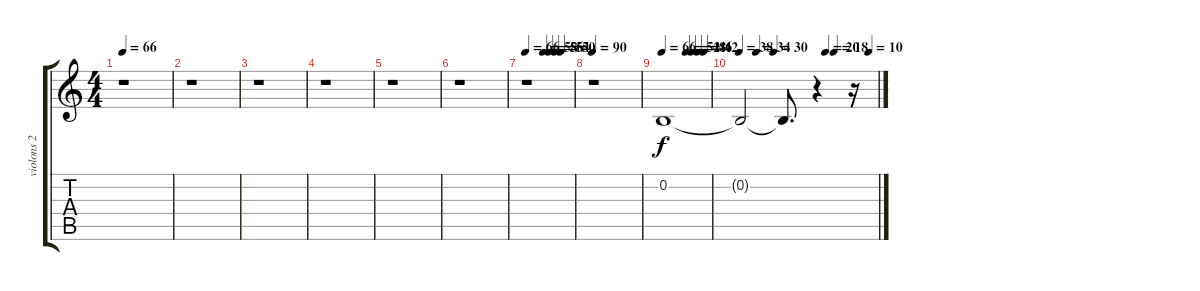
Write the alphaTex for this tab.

\track ("violons 2" "violons 2") {instrument stringensemble1}
\staff {score tabs}
\tuning (E4 B3 G3 D3 A2 E2) {hide}
\ts (4 4)
\tempo 66
\clef g2
\ks c
r.1{dy f} |
r.1 |
r.1 |
r.1 |
r.1 |
r.1 |
\tempo 66
\tempo (58 0.375)
\tempo (56 0.5)
\tempo (54 0.625)
\tempo (50 0.75)
r.1 |
\tempo 90
r.1 |
\tempo 66
\tempo (52 0.5)
\tempo (48 0.625)
\tempo (46 0.75)
\tempo (42 0.875)
0.2.1{volume 2} |
\tempo 38
\tempo (34 0.125)
\tempo (30 0.25)
\tempo (20 0.625)
\tempo (18 0.6875)
\tempo (10 0.9375)
0.2{t}.2 0.2{t}.8{d} r.4 r.16
